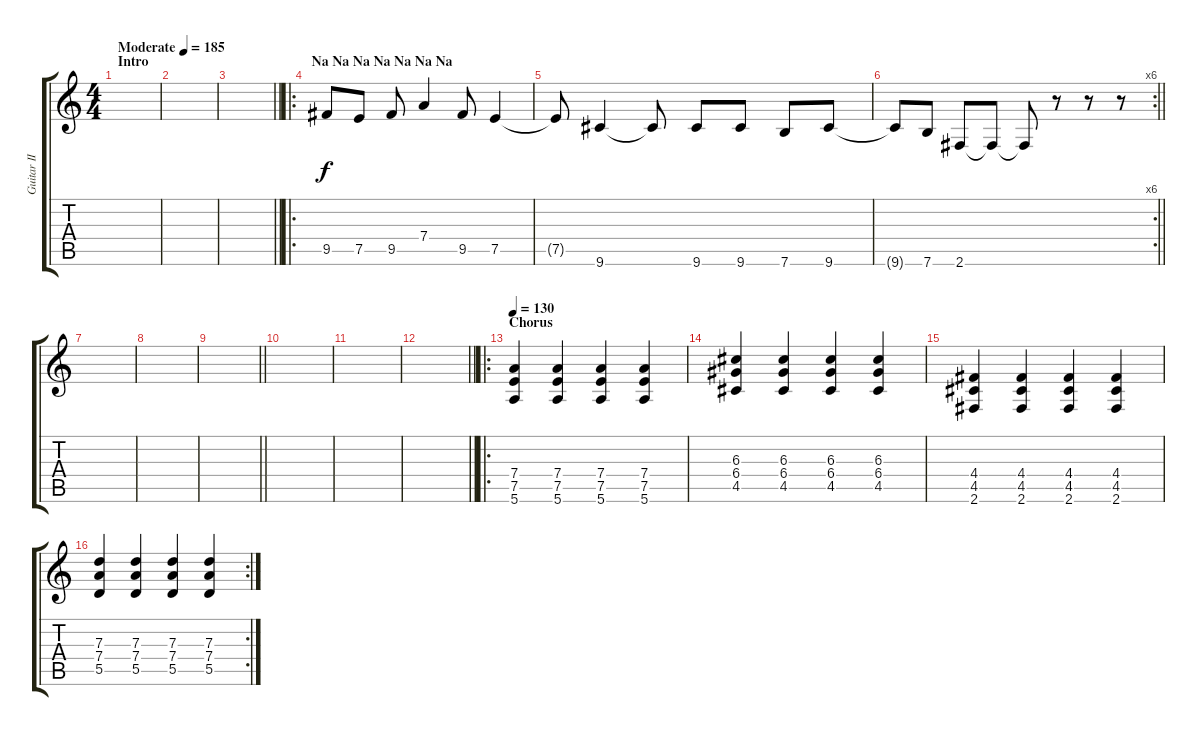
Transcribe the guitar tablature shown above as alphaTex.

\track ("Guitar II" "Guitar II") {instrument distortionguitar}
\staff {score tabs}
\tuning (E4 B3 G3 D3 A2 E2) {hide}
\ts (4 4)
\section ("" "Intro")
\tempo (185 "Moderate")
\clef g2
\ks c
|
|
\barLineRight lightlight
|
\ro
\section ("" " Na Na Na Na Na Na Na")
9.5.8 7.5.8 9.5.8 7.4.4 9.5.8 7.5.4 |
7.5{t}.8 9.6.4 9.6{t}.8 9.6.8 9.6.8 7.6.8 9.6.8 |
\rc 6
\barLineRight lightlight
9.6{t}.8 7.6.8 2.6.8 2.6{t}.8 2.6{t}.8 r.8 r.8 r.8 |
|
|
\barLineRight lightlight
|
|
|
\barLineRight lightlight
|
\ro
\section ("" "Chorus")
\tempo 130
(7.4 7.5 5.6).4{volume 14 instrument distortionguitar} (7.4 7.5 5.6).4 (7.4 7.5 5.6).4 (7.4 7.5 5.6).4 |
(6.3 6.4 4.5).4 (6.3 6.4 4.5).4 (6.3 6.4 4.5).4 (6.3 6.4 4.5).4 |
(4.4 4.5 2.6).4 (4.4 4.5 2.6).4 (4.4 4.5 2.6).4 (4.4 4.5 2.6).4 |
\rc 2
(7.3 7.4 5.5).4 (7.3 7.4 5.5).4 (7.3 7.4 5.5).4 (7.3 7.4 5.5).4
